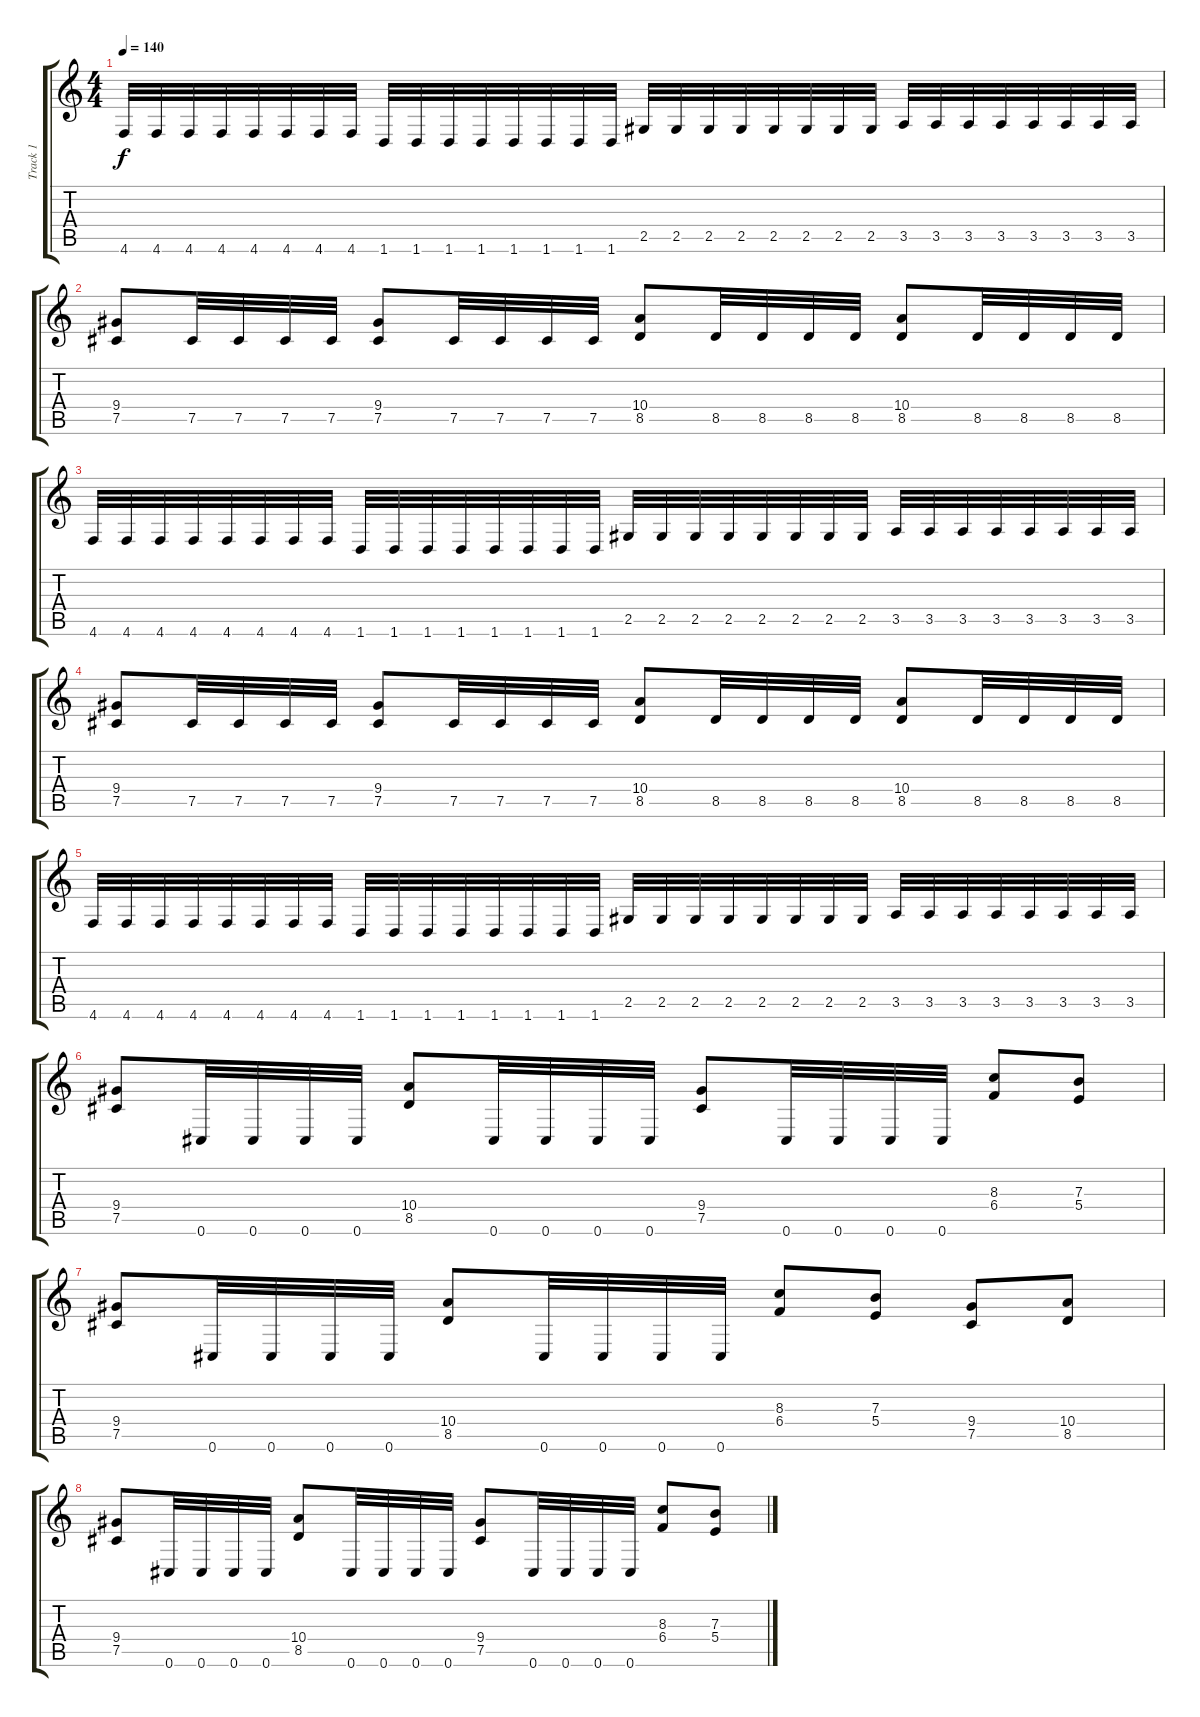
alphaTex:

\track ("Track 1" "Track 1") {instrument distortionguitar}
\staff {score tabs}
\tuning (Db4 Ab3 E3 B2 Gb2 Db2) {hide}
\ts (4 4)
\tempo 140
\clef g2
\ks c
4.6.32{dy f} 4.6.32 4.6.32 4.6.32 4.6.32 4.6.32 4.6.32 4.6.32 1.6.32 1.6.32 1.6.32 1.6.32 1.6.32 1.6.32 1.6.32 1.6.32 2.5.32 2.5.32 2.5.32 2.5.32 2.5.32 2.5.32 2.5.32 2.5.32 3.5.32 3.5.32 3.5.32 3.5.32 3.5.32 3.5.32 3.5.32 3.5.32 |
(9.4 7.5).8 7.5.32 7.5.32 7.5.32 7.5.32 (9.4 7.5).8 7.5.32 7.5.32 7.5.32 7.5.32 (10.4 8.5).8 8.5.32 8.5.32 8.5.32 8.5.32 (10.4 8.5).8 8.5.32 8.5.32 8.5.32 8.5.32 |
4.6.32 4.6.32 4.6.32 4.6.32 4.6.32 4.6.32 4.6.32 4.6.32 1.6.32 1.6.32 1.6.32 1.6.32 1.6.32 1.6.32 1.6.32 1.6.32 2.5.32 2.5.32 2.5.32 2.5.32 2.5.32 2.5.32 2.5.32 2.5.32 3.5.32 3.5.32 3.5.32 3.5.32 3.5.32 3.5.32 3.5.32 3.5.32 |
(9.4 7.5).8 7.5.32 7.5.32 7.5.32 7.5.32 (9.4 7.5).8 7.5.32 7.5.32 7.5.32 7.5.32 (10.4 8.5).8 8.5.32 8.5.32 8.5.32 8.5.32 (10.4 8.5).8 8.5.32 8.5.32 8.5.32 8.5.32 |
4.6.32 4.6.32 4.6.32 4.6.32 4.6.32 4.6.32 4.6.32 4.6.32 1.6.32 1.6.32 1.6.32 1.6.32 1.6.32 1.6.32 1.6.32 1.6.32 2.5.32 2.5.32 2.5.32 2.5.32 2.5.32 2.5.32 2.5.32 2.5.32 3.5.32 3.5.32 3.5.32 3.5.32 3.5.32 3.5.32 3.5.32 3.5.32 |
(9.4 7.5).8 0.6.32 0.6.32 0.6.32 0.6.32 (10.4 8.5).8 0.6.32 0.6.32 0.6.32 0.6.32 (9.4 7.5).8 0.6.32 0.6.32 0.6.32 0.6.32 (8.3 6.4).8 (7.3 5.4).8 |
(9.4 7.5).8 0.6.32 0.6.32 0.6.32 0.6.32 (10.4 8.5).8 0.6.32 0.6.32 0.6.32 0.6.32 (8.3 6.4).8 (7.3 5.4).8 (9.4 7.5).8 (10.4 8.5).8 |
(9.4 7.5).8 0.6.32 0.6.32 0.6.32 0.6.32 (10.4 8.5).8 0.6.32 0.6.32 0.6.32 0.6.32 (9.4 7.5).8 0.6.32 0.6.32 0.6.32 0.6.32 (8.3 6.4).8 (7.3 5.4).8
